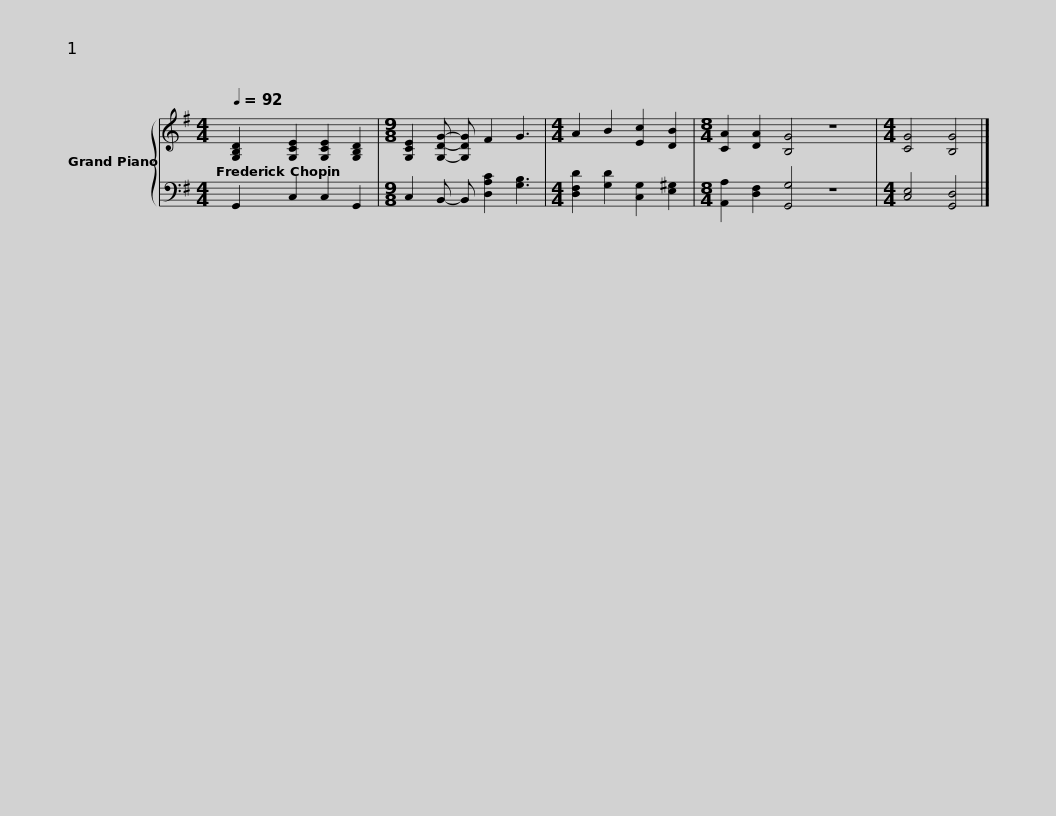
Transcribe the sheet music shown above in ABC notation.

X:1
%%score { 1 | 2 }
L:1/8
Q:1/4=92
M:4/4
I:linebreak $
K:G
V:1 treble
V:2 bass
V:1
 [G,B,D]2 [G,CE]2 [G,CE]2 [G,B,D]2 |[M:9/8] [G,CE]2 [G,DG]- [G,DG] F2 G3 |[M:4/4] A2 B2 [Ec]2 [DB]2 |[M:8/4] [CA]2 [DA]2 [B,G]4 z8 |[M:4/4] [CG]4 [B,G]4 |] %5
V:2
 G,,2 C,2 C,2 G,,2 |[M:9/8] C,2 B,,- B,, [D,A,C]2 [G,B,]3 |[M:4/4] [D,F,D]2 [G,D]2 [C,G,]2 [E,^G,]2 |[M:8/4] [A,,A,]2 [D,F,]2 [G,,G,]4 z8 |[M:4/4] [C,E,]4 [G,,D,]4 |] %5
